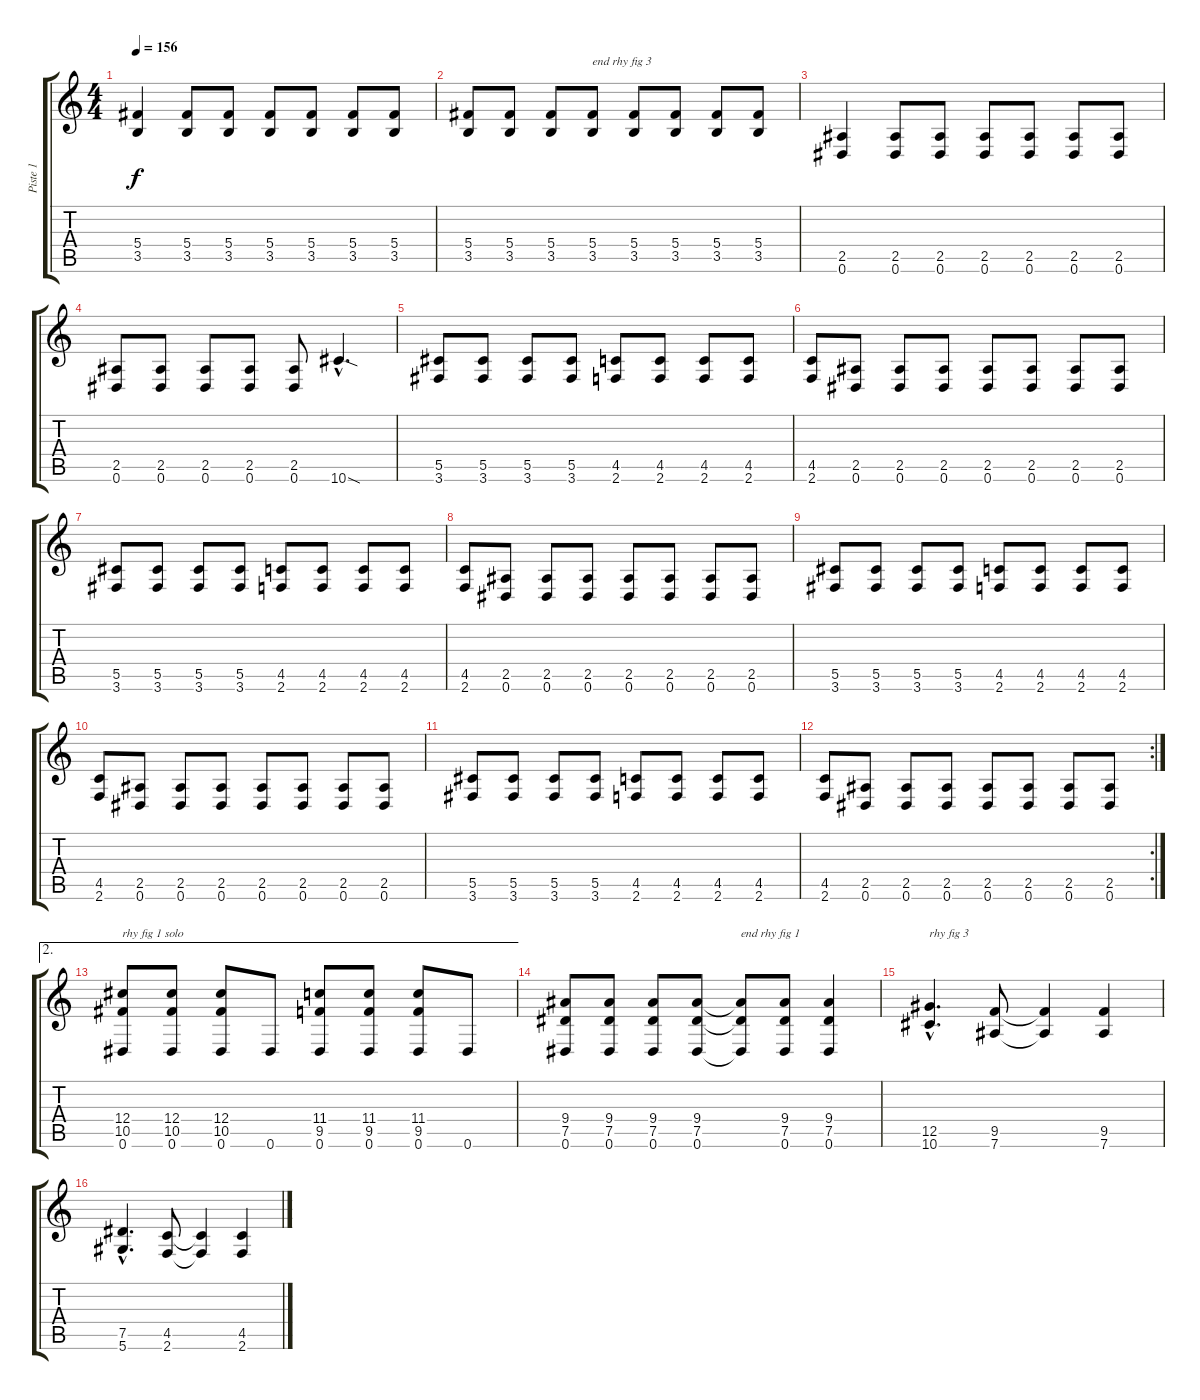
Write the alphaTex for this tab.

\track ("Piste 1" "Piste 1") {instrument distortionguitar}
\staff {score tabs}
\tuning (Eb4 Bb3 Gb3 Db3 Ab2 Eb2) {hide}
\ts (4 4)
\tempo 156
\clef g2
\ks c
(5.4 3.5).4{dy f} (5.4 3.5).8 (5.4 3.5).8 (5.4 3.5).8 (5.4 3.5).8 (5.4 3.5).8 (5.4 3.5).8 |
(5.4 3.5).8 (5.4 3.5).8 (5.4 3.5).8 (5.4 3.5).8{txt "end rhy fig 3"} (5.4 3.5).8 (5.4 3.5).8 (5.4 3.5).8 (5.4 3.5).8 |
(2.5 0.6).4 (2.5 0.6).8 (2.5 0.6).8 (2.5 0.6).8 (2.5 0.6).8 (2.5 0.6).8 (2.5 0.6).8 |
(2.5 0.6).8 (2.5 0.6).8 (2.5 0.6).8 (2.5 0.6).8 (2.5 0.6).8 10.6{sod hac}.4{d} |
(5.5 3.6).8 (5.5 3.6).8 (5.5 3.6).8 (5.5 3.6).8 (4.5 2.6).8 (4.5 2.6).8 (4.5 2.6).8 (4.5 2.6).8 |
(4.5 2.6).8 (2.5 0.6).8 (2.5 0.6).8 (2.5 0.6).8 (2.5 0.6).8 (2.5 0.6).8 (2.5 0.6).8 (2.5 0.6).8 |
(5.5 3.6).8 (5.5 3.6).8 (5.5 3.6).8 (5.5 3.6).8 (4.5 2.6).8 (4.5 2.6).8 (4.5 2.6).8 (4.5 2.6).8 |
(4.5 2.6).8 (2.5 0.6).8 (2.5 0.6).8 (2.5 0.6).8 (2.5 0.6).8 (2.5 0.6).8 (2.5 0.6).8 (2.5 0.6).8 |
(5.5 3.6).8 (5.5 3.6).8 (5.5 3.6).8 (5.5 3.6).8 (4.5 2.6).8 (4.5 2.6).8 (4.5 2.6).8 (4.5 2.6).8 |
(4.5 2.6).8 (2.5 0.6).8 (2.5 0.6).8 (2.5 0.6).8 (2.5 0.6).8 (2.5 0.6).8 (2.5 0.6).8 (2.5 0.6).8 |
(5.5 3.6).8 (5.5 3.6).8 (5.5 3.6).8 (5.5 3.6).8 (4.5 2.6).8 (4.5 2.6).8 (4.5 2.6).8 (4.5 2.6).8 |
\rc 2
(4.5 2.6).8 (2.5 0.6).8 (2.5 0.6).8 (2.5 0.6).8 (2.5 0.6).8 (2.5 0.6).8 (2.5 0.6).8 (2.5 0.6).8 |
\ae 2
(12.4 10.5 0.6).8{txt "rhy fig 1 solo"} (12.4 10.5 0.6).8 (12.4 10.5 0.6).8 0.6.8 (11.4 9.5 0.6).8 (11.4 9.5 0.6).8 (11.4 9.5 0.6).8 0.6.8 |
(9.4 7.5 0.6).8 (9.4 7.5 0.6).8 (9.4 7.5 0.6).8 (9.4 7.5 0.6).8 (9.4{t} 7.5{t} 0.6{t}).8{txt "end rhy fig 1"} (9.4 7.5 0.6).8 (9.4 7.5 0.6).4 |
(12.5{hac} 10.6{hac}).4{d txt "rhy fig 3"} (9.5 7.6).8 (9.5{t} 7.6{t}).4 (9.5 7.6).4 |
(7.5{hac} 5.6{hac}).4{d} (4.5 2.6).8 (4.5{t} 2.6{t}).4 (4.5 2.6).4
